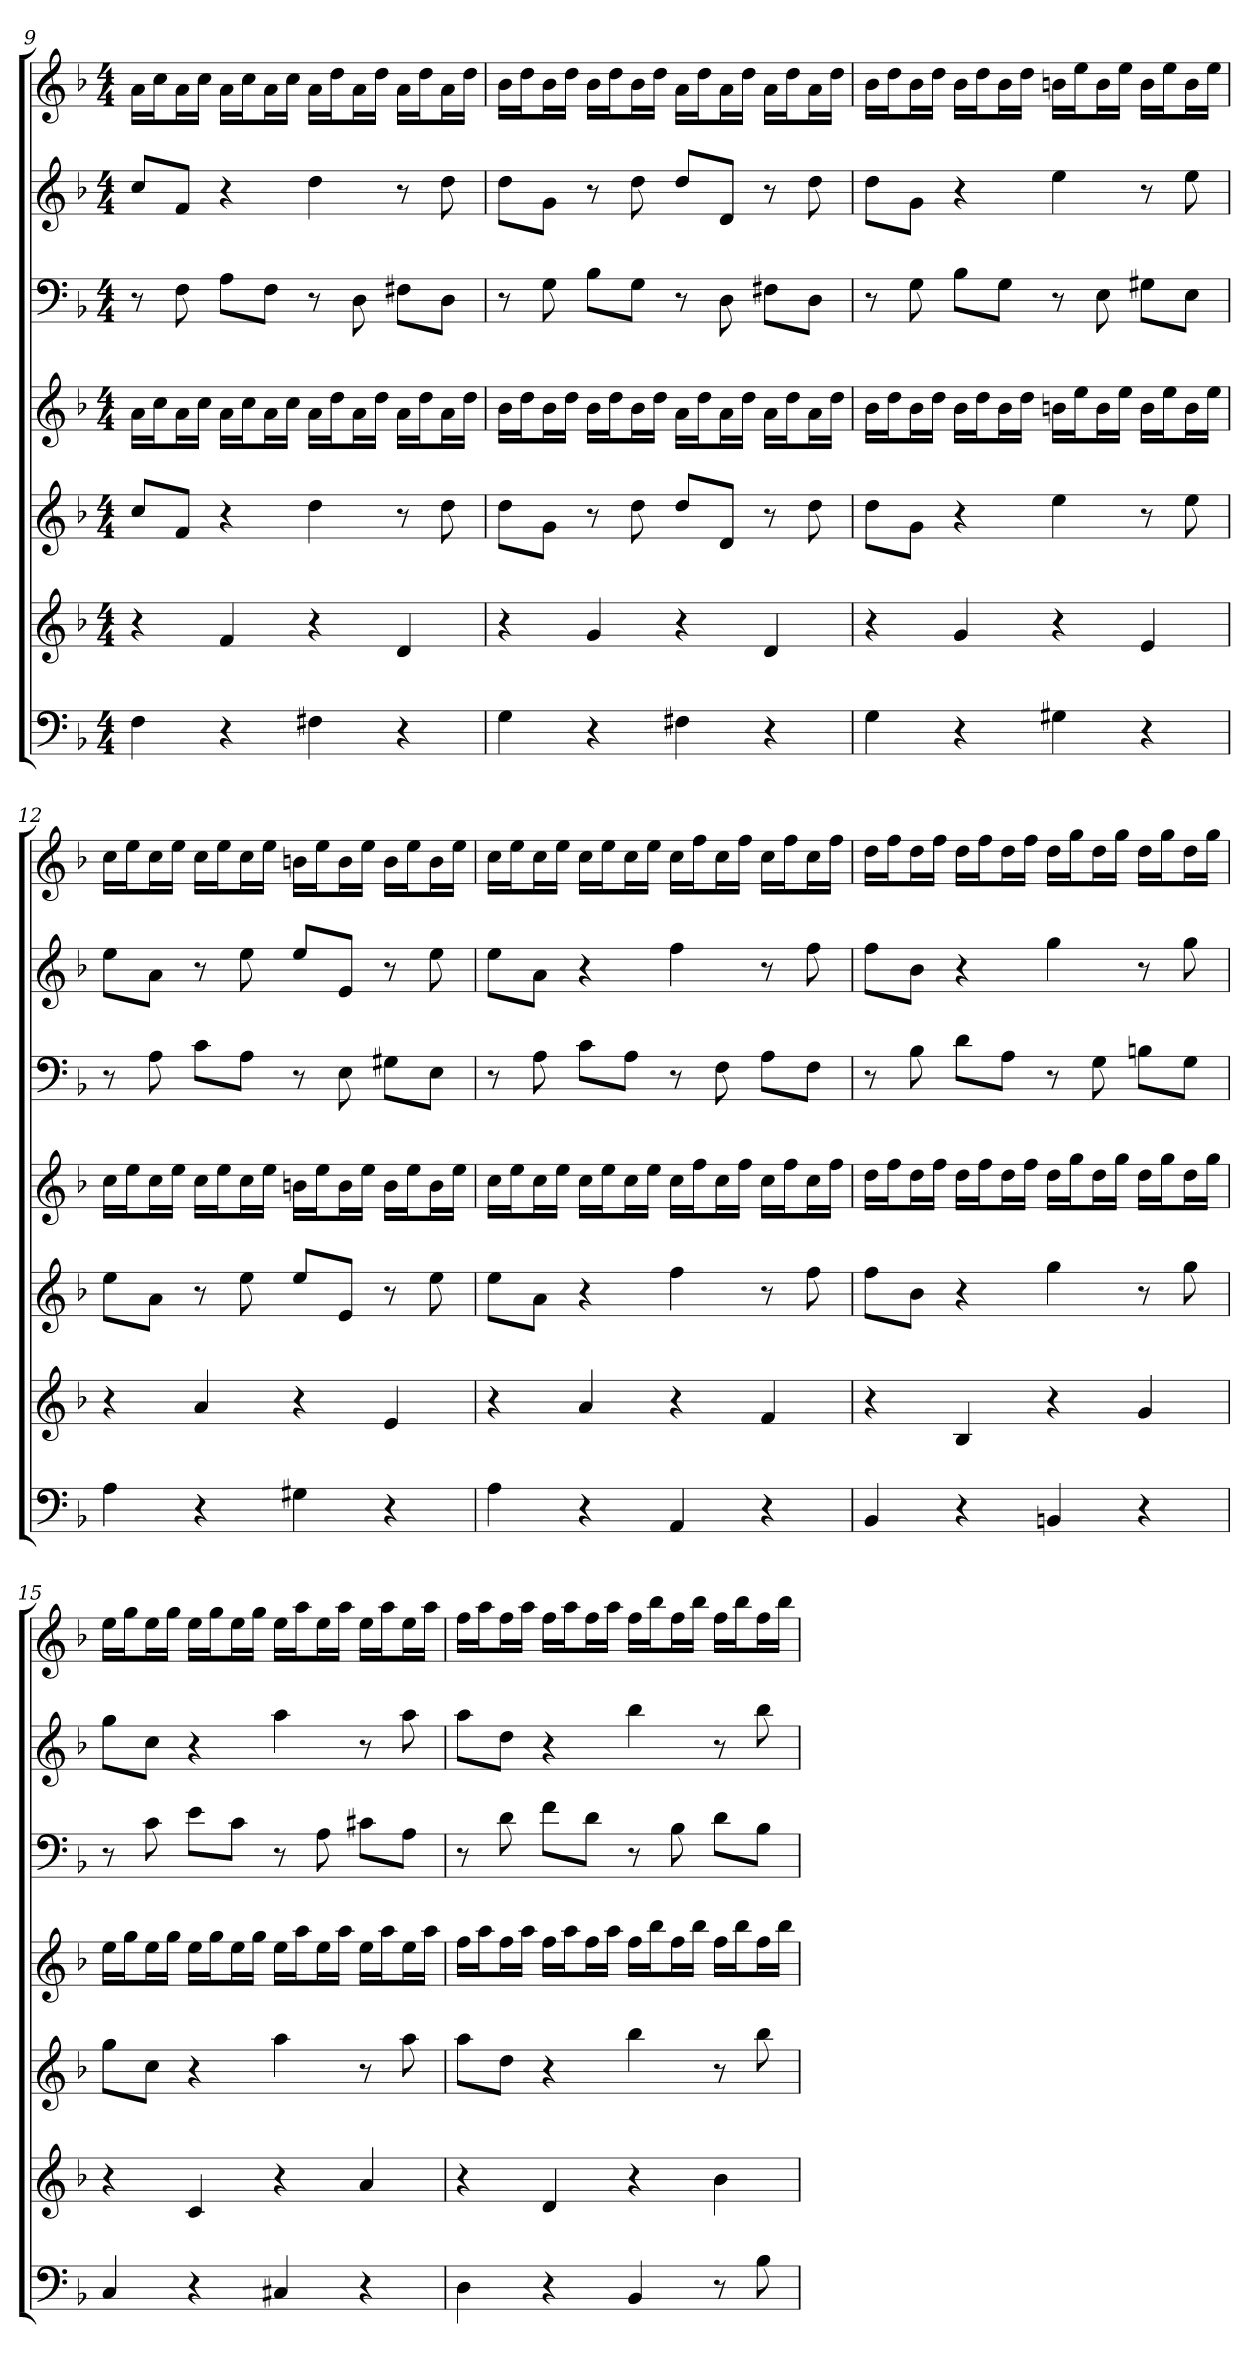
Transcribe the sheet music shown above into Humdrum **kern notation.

**kern	**kern	**kern	**kern	**kern	**kern	**kern
*part7	*part6	*part5	*part4	*part3	*part2	*part1
*staff7	*staff6	*staff5	*staff4	*staff3	*staff2	*staff1
*k[b-]	*k[b-]	*k[b-]	*k[b-]	*k[b-]	*k[b-]	*k[b-]
*F:	*F:	*F:	*F:	*F:	*F:	*F:
*M4/4	*M4/4	*M4/4	*M4/4	*M4/4	*M4/4	*M4/4
=9	=9	=9	=9	=9	=9	=9
4F	4r	8ccL	16aLL	8r	8ccL	16aLL
.	.	.	16ccJ	.	.	16ccJ
.	.	8fJ	16aL	8F	8fJ	16aL
.	.	.	16ccJJ	.	.	16ccJJ
4r	4f	4r	16aLL	8AL	4r	16aLL
.	.	.	16ccJ	.	.	16ccJ
.	.	.	16aL	8FJ	.	16aL
.	.	.	16ccJJ	.	.	16ccJJ
4F#X	4r	4dd	16aLL	8r	4dd	16aLL
.	.	.	16ddJ	.	.	16ddJ
.	.	.	16aL	8D	.	16aL
.	.	.	16ddJJ	.	.	16ddJJ
4r	4d	8r	16aLL	8F#XL	8r	16aLL
.	.	.	16ddJ	.	.	16ddJ
.	.	8dd	16aL	8DJ	8dd	16aL
.	.	.	16ddJJ	.	.	16ddJJ
=10	=10	=10	=10	=10	=10	=10
4G	4r	8ddL	16b-LL	8r	8ddL	16b-LL
.	.	.	16ddJ	.	.	16ddJ
.	.	8gJ	16b-L	8G	8gJ	16b-L
.	.	.	16ddJJ	.	.	16ddJJ
4r	4g	8r	16b-LL	8B-L	8r	16b-LL
.	.	.	16ddJ	.	.	16ddJ
.	.	8dd	16b-L	8GJ	8dd	16b-L
.	.	.	16ddJJ	.	.	16ddJJ
4F#X	4r	8ddL	16aLL	8r	8ddL	16aLL
.	.	.	16ddJ	.	.	16ddJ
.	.	8dJ	16aL	8D	8dJ	16aL
.	.	.	16ddJJ	.	.	16ddJJ
4r	4d	8r	16aLL	8F#XL	8r	16aLL
.	.	.	16ddJ	.	.	16ddJ
.	.	8dd	16aL	8DJ	8dd	16aL
.	.	.	16ddJJ	.	.	16ddJJ
=11	=11	=11	=11	=11	=11	=11
4G	4r	8ddL	16b-LL	8r	8ddL	16b-LL
.	.	.	16ddJ	.	.	16ddJ
.	.	8gJ	16b-L	8G	8gJ	16b-L
.	.	.	16ddJJ	.	.	16ddJJ
4r	4g	4r	16b-LL	8B-L	4r	16b-LL
.	.	.	16ddJ	.	.	16ddJ
.	.	.	16b-L	8GJ	.	16b-L
.	.	.	16ddJJ	.	.	16ddJJ
4G#X	4r	4ee	16bnLL	8r	4ee	16bnLL
.	.	.	16eeJ	.	.	16eeJ
.	.	.	16bL	8E	.	16bL
.	.	.	16eeJJ	.	.	16eeJJ
4r	4e	8r	16bLL	8G#XL	8r	16bLL
.	.	.	16eeJ	.	.	16eeJ
.	.	8ee	16bL	8EJ	8ee	16bL
.	.	.	16eeJJ	.	.	16eeJJ
=12	=12	=12	=12	=12	=12	=12
4A	4r	8eeL	16ccLL	8r	8eeL	16ccLL
.	.	.	16eeJ	.	.	16eeJ
.	.	8aJ	16ccL	8A	8aJ	16ccL
.	.	.	16eeJJ	.	.	16eeJJ
4r	4a	8r	16ccLL	8cL	8r	16ccLL
.	.	.	16eeJ	.	.	16eeJ
.	.	8ee	16ccL	8AJ	8ee	16ccL
.	.	.	16eeJJ	.	.	16eeJJ
4G#X	4r	8eeL	16bnLL	8r	8eeL	16bnLL
.	.	.	16eeJ	.	.	16eeJ
.	.	8eJ	16bL	8E	8eJ	16bL
.	.	.	16eeJJ	.	.	16eeJJ
4r	4e	8r	16bLL	8G#XL	8r	16bLL
.	.	.	16eeJ	.	.	16eeJ
.	.	8ee	16bL	8EJ	8ee	16bL
.	.	.	16eeJJ	.	.	16eeJJ
=13	=13	=13	=13	=13	=13	=13
4A	4r	8eeL	16ccLL	8r	8eeL	16ccLL
.	.	.	16eeJ	.	.	16eeJ
.	.	8aJ	16ccL	8A	8aJ	16ccL
.	.	.	16eeJJ	.	.	16eeJJ
4r	4a	4r	16ccLL	8cL	4r	16ccLL
.	.	.	16eeJ	.	.	16eeJ
.	.	.	16ccL	8AJ	.	16ccL
.	.	.	16eeJJ	.	.	16eeJJ
4AA	4r	4ff	16ccLL	8r	4ff	16ccLL
.	.	.	16ffJ	.	.	16ffJ
.	.	.	16ccL	8F	.	16ccL
.	.	.	16ffJJ	.	.	16ffJJ
4r	4f	8r	16ccLL	8AL	8r	16ccLL
.	.	.	16ffJ	.	.	16ffJ
.	.	8ff	16ccL	8FJ	8ff	16ccL
.	.	.	16ffJJ	.	.	16ffJJ
=14	=14	=14	=14	=14	=14	=14
4BB-	4r	8ffL	16ddLL	8r	8ffL	16ddLL
.	.	.	16ffJ	.	.	16ffJ
.	.	8b-J	16ddL	8B-	8b-J	16ddL
.	.	.	16ffJJ	.	.	16ffJJ
4r	4B-	4r	16ddLL	8dL	4r	16ddLL
.	.	.	16ffJ	.	.	16ffJ
.	.	.	16ddL	8AJ	.	16ddL
.	.	.	16ffJJ	.	.	16ffJJ
4BBn	4r	4gg	16ddLL	8r	4gg	16ddLL
.	.	.	16ggJ	.	.	16ggJ
.	.	.	16ddL	8G	.	16ddL
.	.	.	16ggJJ	.	.	16ggJJ
4r	4g	8r	16ddLL	8BnL	8r	16ddLL
.	.	.	16ggJ	.	.	16ggJ
.	.	8gg	16ddL	8GJ	8gg	16ddL
.	.	.	16ggJJ	.	.	16ggJJ
=15	=15	=15	=15	=15	=15	=15
4C	4r	8ggL	16eeLL	8r	8ggL	16eeLL
.	.	.	16ggJ	.	.	16ggJ
.	.	8ccJ	16eeL	8c	8ccJ	16eeL
.	.	.	16ggJJ	.	.	16ggJJ
4r	4c	4r	16eeLL	8eL	4r	16eeLL
.	.	.	16ggJ	.	.	16ggJ
.	.	.	16eeL	8cJ	.	16eeL
.	.	.	16ggJJ	.	.	16ggJJ
4C#X	4r	4aa	16eeLL	8r	4aa	16eeLL
.	.	.	16aaJ	.	.	16aaJ
.	.	.	16eeL	8A	.	16eeL
.	.	.	16aaJJ	.	.	16aaJJ
4r	4a	8r	16eeLL	8c#XL	8r	16eeLL
.	.	.	16aaJ	.	.	16aaJ
.	.	8aa	16eeL	8AJ	8aa	16eeL
.	.	.	16aaJJ	.	.	16aaJJ
=16	=16	=16	=16	=16	=16	=16
4D	4r	8aaL	16ffLL	8r	8aaL	16ffLL
.	.	.	16aaJ	.	.	16aaJ
.	.	8ddJ	16ffL	8d	8ddJ	16ffL
.	.	.	16aaJJ	.	.	16aaJJ
4r	4d	4r	16ffLL	8fL	4r	16ffLL
.	.	.	16aaJ	.	.	16aaJ
.	.	.	16ffL	8dJ	.	16ffL
.	.	.	16aaJJ	.	.	16aaJJ
4BB-	4r	4bb-	16ffLL	8r	4bb-	16ffLL
.	.	.	16bb-J	.	.	16bb-J
.	.	.	16ffL	8B-	.	16ffL
.	.	.	16bb-JJ	.	.	16bb-JJ
8r	4b-	8r	16ffLL	8dL	8r	16ffLL
.	.	.	16bb-J	.	.	16bb-J
8B-	.	8bb-	16ffL	8B-J	8bb-	16ffL
.	.	.	16bb-JJ	.	.	16bb-JJ
=	=	=	=	=	=	=
*-	*-	*-	*-	*-	*-	*-
